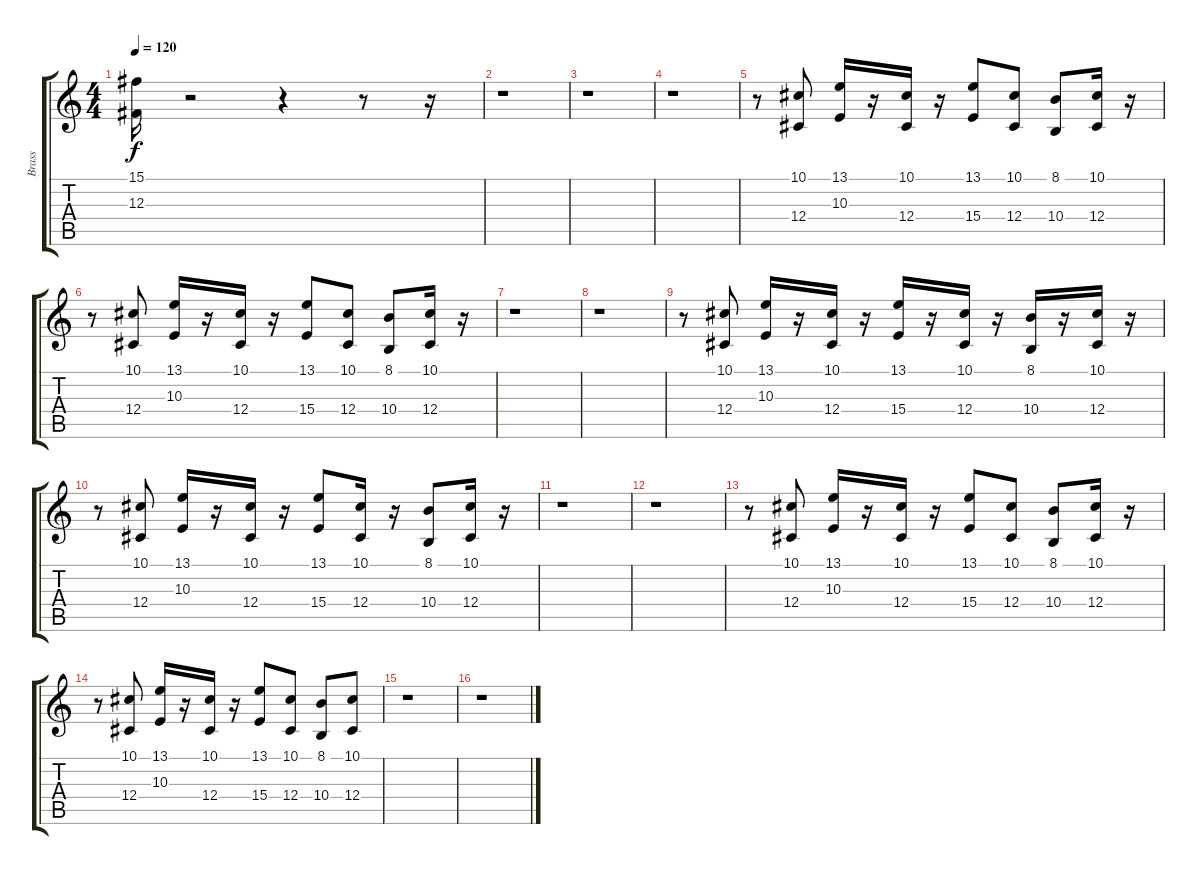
\track ("Brass" "Brass") {instrument brasssection}
\staff {score tabs}
\tuning (Eb4 Bb3 Gb3 Db3 Ab2 Eb2) {hide}
\ts (4 4)
\tempo 120
\clef g2
\ks c
(15.1{t} 12.3{t}).16{dy f} r.2 r.4 r.8 r.16 |
r.1 |
r.1 |
r.1 |
r.8 (10.1 12.4).8 (13.1 10.3).16 r.16 (10.1 12.4).16 r.16 (13.1 15.4).8 (10.1 12.4).8 (8.1 10.4).8 (10.1 12.4).16 r.16 |
r.8 (10.1 12.4).8 (13.1 10.3).16 r.16 (10.1 12.4).16 r.16 (13.1 15.4).8 (10.1 12.4).8 (8.1 10.4).8 (10.1 12.4).16 r.16 |
r.1 |
r.1 |
r.8 (10.1 12.4).8 (13.1 10.3).16 r.16 (10.1 12.4).16 r.16 (13.1 15.4).16 r.16 (10.1 12.4).16 r.16 (8.1 10.4).16 r.16 (10.1 12.4).16 r.16 |
r.8 (10.1 12.4).8 (13.1 10.3).16 r.16 (10.1 12.4).16 r.16 (13.1 15.4).8 (10.1 12.4).16 r.16 (8.1 10.4).8 (10.1 12.4).16 r.16 |
r.1 |
r.1 |
r.8 (10.1 12.4).8 (13.1 10.3).16 r.16 (10.1 12.4).16 r.16 (13.1 15.4).8 (10.1 12.4).8 (8.1 10.4).8 (10.1 12.4).16 r.16 |
r.8 (10.1 12.4).8 (13.1 10.3).16 r.16 (10.1 12.4).16 r.16 (13.1 15.4).8 (10.1 12.4).8 (8.1 10.4).8 (10.1 12.4).8 |
r.1 |
r.1
